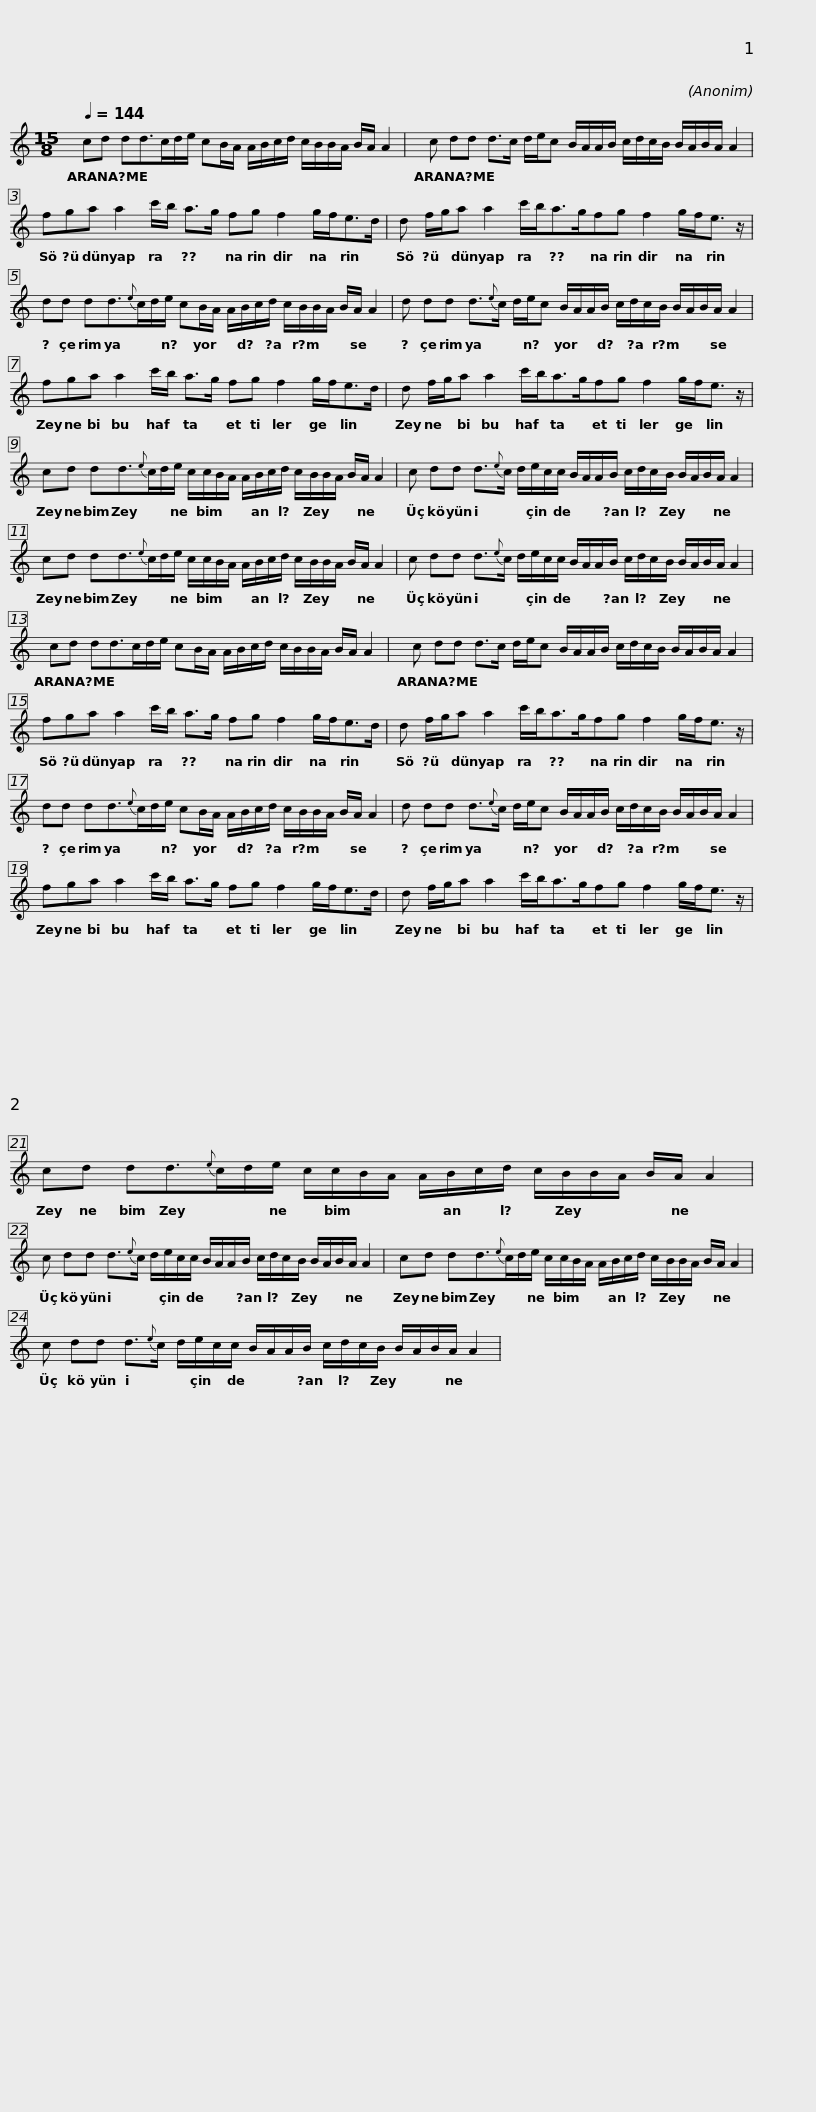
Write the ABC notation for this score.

X:1
L:1/8
Q:1/4=144
M:15/8
I:linebreak $
K:C
V:1 treble
V:1
 cd dd>cd/e/ cB/A/ A/B/c/d/ c/B/B/A/ B/A/ A2 |$ c dd d>c d/e/c B/A/A/B/ c/d/c/B/ B/A/B/A/ A2 | fga a2 c'/b/ a>g fg f2 g/f<ed/ |$ d f/g/a a2 c'/b<ag/fg f2 g/f<e z/ |$ dd dd3/2{e}c/d/e/ cB/A/ A/B/c/d/ c/B/B/A/ B/A/ A2 |$ %5
 d dd d3/2{e}c/ d/e/c B/A/A/B/ c/d/c/B/ B/A/B/A/ A2 | fga a2 c'/b/ a>g fg f2 g/f<ed/ |$ d f/g/a a2 c'/b<ag/fg f2 g/f<e z/ |$ cd dd3/2{e}c/d/e/ c/c/B/A/ A/B/c/d/ c/B/B/A/ B/A/ A2 |$ c dd d3/2{e}c/ d/e/c/c/ B/A/A/B/ c/d/c/B/ B/A/B/A/ A2 |$ %10
 cd dd3/2{e}c/d/e/ c/c/B/A/ A/B/c/d/ c/B/B/A/ B/A/ A2 |$ c dd d3/2{e}c/ d/e/c/c/ B/A/A/B/ c/d/c/B/ B/A/B/A/ A2 |$ cd dd>cd/e/ cB/A/ A/B/c/d/ c/B/B/A/ B/A/ A2 | c dd d>c d/e/c B/A/A/B/ c/d/c/B/ B/A/B/A/ A2 |$ fga a2 c'/b/ a>g fg f2 g/f<ed/ | %15
 d f/g/a a2 c'/b<ag/fg f2 g/f<e z/ |$ dd dd3/2{e}c/d/e/ cB/A/ A/B/c/d/ c/B/B/A/ B/A/ A2 |$ d dd d3/2{e}c/ d/e/c B/A/A/B/ c/d/c/B/ B/A/B/A/ A2 | fga a2 c'/b/ a>g fg f2 g/f<ed/ |$ d f/g/a a2 c'/b<ag/fg f2 g/f<e z/ |$ %20
 cd dd3/2{e}c/d/e/ c/c/B/A/ A/B/c/d/ c/B/B/A/ B/A/ A2 |$ c dd d3/2{e}c/ d/e/c/c/ B/A/A/B/ c/d/c/B/ B/A/B/A/ A2 |$ cd dd3/2{e}c/d/e/ c/c/B/A/ A/B/c/d/ c/B/B/A/ B/A/ A2 |$ c dd d3/2{e}c/ d/e/c/c/ B/A/A/B/ c/d/c/B/ B/A/B/A/ A2 | %24
